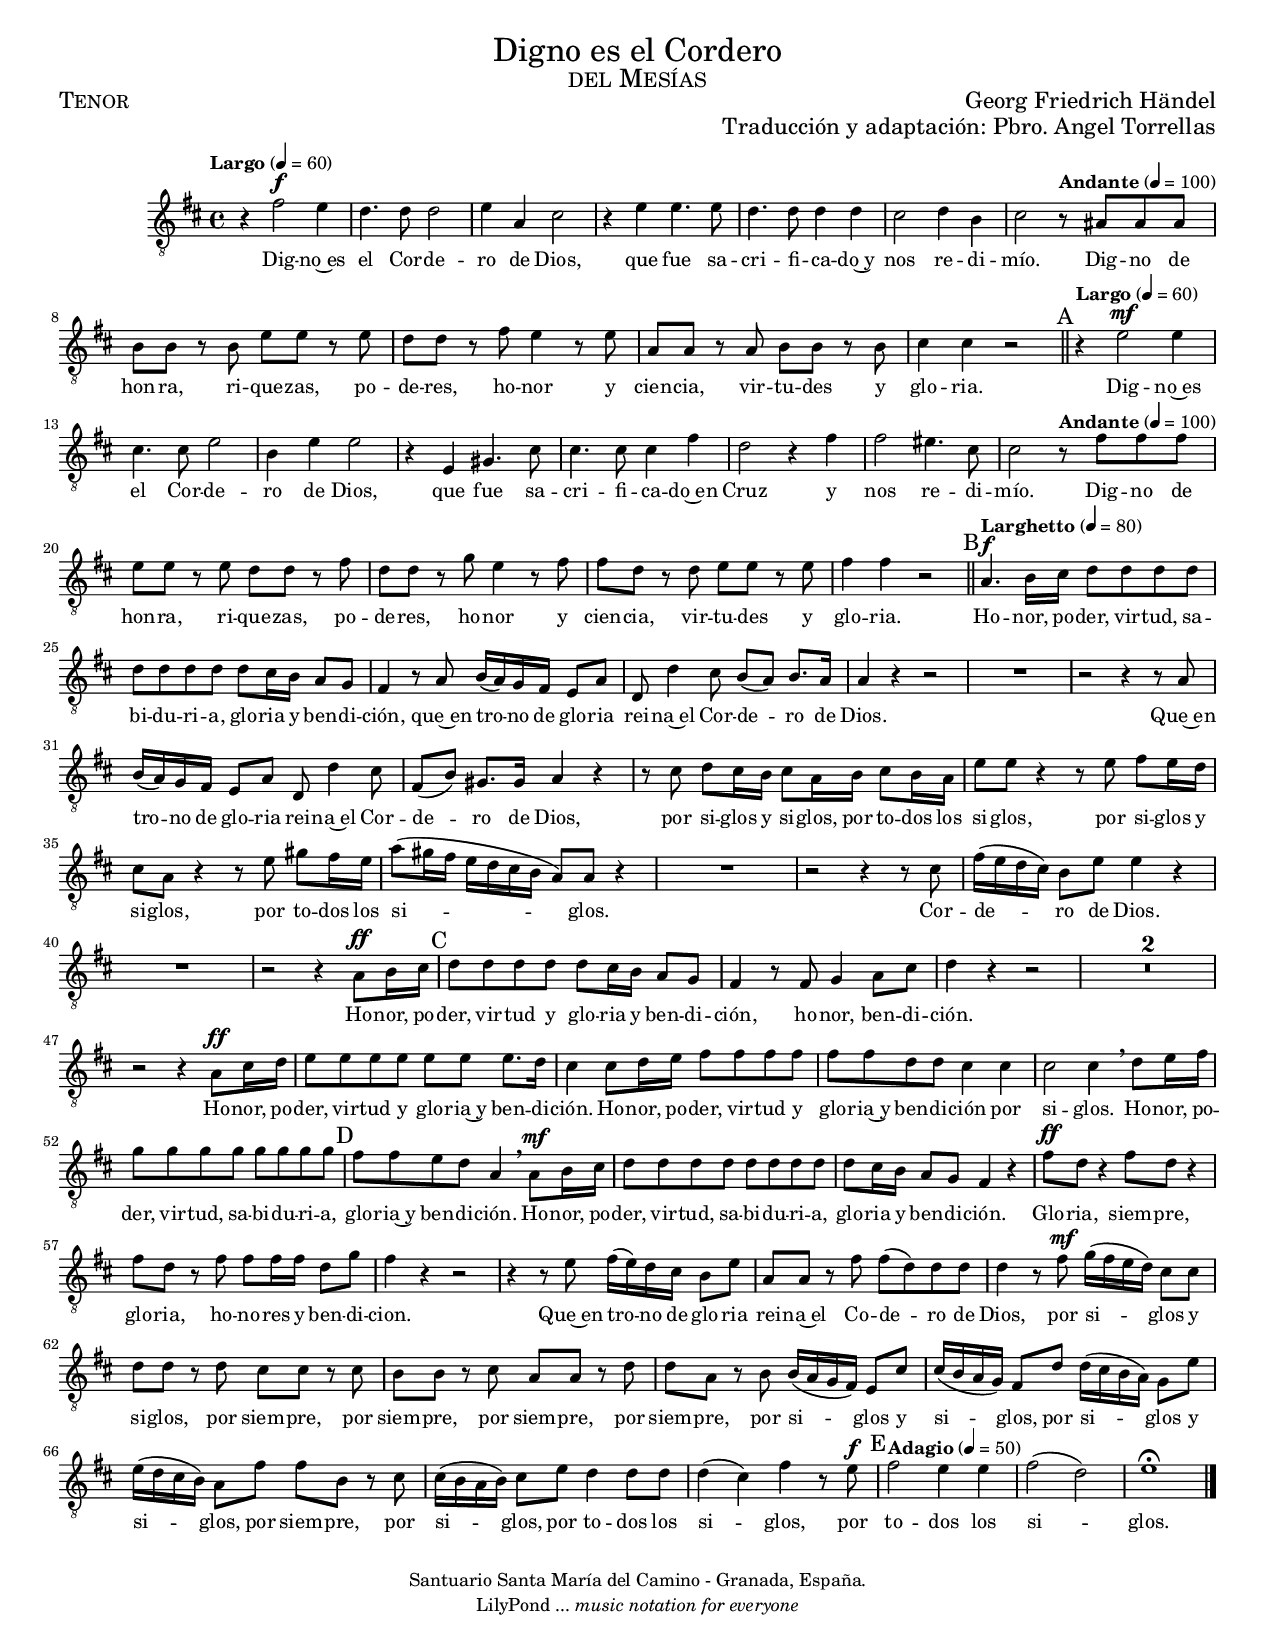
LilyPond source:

% ****************************************************************
% Digno es el Cordero - Tenor
% by serach.sam@
% ****************************************************************
\language "espanol"
\version "2.19.49"

tenor = \relative do' {
  \clef "G_8" 
  
  \dynamicUp
  \compressFullBarRests
  % Type notes here 
  r4 fas2\f mi4 | %1
  re4. re8 re2 | %2
  mi4 la,4 dos2 | %3
  r4 mi4 mi4. mi8 | %4
  re4. re8 re4 re4 | %5
  dos2 re4 si4 | %6
  dos2 r8 las8 las8 las8 | %7
  si8 si8 r8 si8 mi8 mi8 r8 mi8 | %8
  re8 re8 r8 fas8 mi4 r8 mi8 | %9
  la,8 la8 r8 la8 si8 si8 r8 si8 | %10 
  dos4 dos4 r2 | %11
  r4 mi2\mf mi4 | %12
  dos4. dos8 mi2 | %13
  si4 mi4 mi2 | %14
  r4 mi,4 sols4. dos8 | %15
  dos4. dos8 dos4 fas4 | %16
  re2 r4 fas4 | %17
  fas2 mis4. dos8 | %18
  dos2 r8 fas8 fas8 fas8 | %19
  mi8 mi8 r8 mi8 re8 re8 r8 fas8 | %20
  re8 re8 r8 sol8 mi4 r8 fas8 | %21
  fas8 re8 r8 re8 mi8 mi8 r8 mi8 | %22
  fas4 fas4 r2 | %23
  la,4.\f si16 dos16 re8 re8 re8 re8 | %28
  re8 re8 re8 re8 re8 dos16 si16 la8 sol8 | %29
  fas4 r8 la8 si16( la16) sol16 fas16 mi8 la8 | %30
  re,8 re'4 dos8 si8( la8) si8. la16 | %31
  la4 r4 r2 | %32
  R1 | %33
  r2 r4 r8 la8 | %34
  si16( la16) sol16 fas16 mi8 la8 re,8 re'4 dos8 | %35
  fas,8( si8) sols8. sols16 la4 r4 | %36
  r8 dos8 re8 dos16 si16 dos8 la16 si16 dos8 si16 la16 | %37
  mi'8 mi8 r4 r8 mi8 fas8 mi16 re16 | %38
  dos8 la8 r4 r8 mi'8 sols8 fas16 mi16 | %39
  la8( sols16 fas16 mi16 re16 dos16 si16 la8) la8 r4 | %40
  R1 | %41
  r2 r4 r8 dos8 | %42
  fas16( mi16 re16 dos16) si8 mi8 mi4 r4 | %43
  R1 | %44
  r2 r4 la,8\ff si16 dos16 | %45
  re8 re8 re8 re8 re8 dos16 si16 la8 sol8 | %46
  fas4 r8 fas8 sol4 la8 dos8 | %47 
  re4 r4 r2 | %48
  R1*2 | %50
  r2 r4 la8\ff dos16 re16 |%51 
  mi8 mi8 mi8 mi8 mi8 mi8 mi8. re16 | %52
  dos4 dos8 re16 mi16 fas8 fas8 fas8 fas8 | %53
  fas8 fas8 re8 re8 dos4 dos4 | %54
  dos2 dos4 \breathe re8 mi16 fas16 | %55
  sol8 sol8 sol8 sol8 sol8 sol8 sol8 sol8 | %56
  fas8 fas8 mi8 re8 la4 \breathe la8\mf si16 dos16 | %57
  re8 re8 re8 re8 re8 re8 re8 re8 | %58
  re8 dos16 si16 la8 sol8 fas4 r4 | %59
  fas'8\ff re8 r4 fas8 re8 r4 | %60
  fas8 re8 r8 fas8 fas8 fas16 fas16 re8 sol8 | %61
  fas4 r4 r2 | %62
  r4 r8 mi8 fas16( mi16) re16 dos16 si8 mi8 | %63
  la,8 la8 r8 fas'8 fas8( re8) re8 re8 | %64
  re4 r8 fas8\mf sol16( fas16 mi16 re16) dos8 dos8 | %65
  re8 re8 r8 re8 dos8 dos8 r8 dos8 | %66
  si8 si8 r8 dos8 la8 la8 r8 re8 | %67
  re8 la8 r8 si8 si16( la16 sol16 fas16) mi8 dos'8 | %68
  dos16( si16 la16 sol16) fas8 re'8 re16( dos16 si16 la16) sol8 mi'8 | %69
  mi16( re16 dos16 si16) la8 fas'8 fas8 si,8 r8 dos8 | %70
  dos16( si16 la16 si16) dos8 mi8 re4 re8 re8 | %71
  re4( dos4) fas4 r8 mi8\f | %72
  fas2 mi4 mi4 | %73
  fas2( re2) | %74
  mi1\fermata| %75
}

letratenor = \lyricmode {
  Dig -- no~es el Cor -- de -- ro de Dios, que fue sa -- cri -- fi -- ca -- do~y nos re -- di -- mío.
  Dig -- no de hon -- ra, ri -- que -- zas, po -- de -- res, ho -- nor y cien -- cia, vir -- tu -- des y glo -- ria.
  Dig -- no~es el Cor -- de -- ro de Dios, que fue sa -- cri -- fi -- ca -- do~en Cruz y nos re -- di -- mío.
  Dig -- no de hon -- ra, ri -- que -- zas, po -- de -- res, ho -- nor y cien -- cia, vir -- tu -- des y glo -- ria.
  Ho -- nor, po -- der, vir -- tud, sa -- bi -- du -- ri -- a, glo -- ria y ben -- di -- ción, que~en tro -- no de glo -- ria rei -- na~el Cor -- de -- ro de Dios.
  Que~en tro -- no de glo -- ria rei -- na~el Cor -- de -- ro de Dios, 
  por si -- glos y si -- glos, por to -- dos los si -- glos, por si -- glos y si -- glos, por to -- dos los si -- glos.
  Cor -- de -- ro de Dios.
  Ho -- nor, po -- der, vir -- tud y glo -- ria y ben -- di -- ción, ho -- nor, ben -- di -- ción.
  Ho -- nor, po -- der, vir -- tud y glo -- ria~y ben -- di -- ción.
  Ho -- nor, po -- der, vir -- tud y glo -- ria~y ben -- di -- ción por si -- glos.
  Ho -- nor, po -- der, vir -- tud, sa -- bi -- du -- ri -- a, glo -- ria~y ben -- di -- ción.
  Ho -- nor, po -- der, vir -- tud, sa -- bi -- du -- ri -- a, glo -- ria y ben -- di -- ción.
  Glo -- ria, siem -- pre, glo -- ria, ho -- no -- res y ben -- di -- cion.
  Que~en tro -- no de glo -- ria rei -- na~el Co -- de -- ro de Dios,
  por si -- glos y si -- glos, por siem -- pre, por siem -- pre, por siem -- pre, por siem -- pre,
  por si -- glos y si -- glos, por si -- glos y si -- glos, por siem -- pre, por si -- glos,
  por to -- dos los si -- glos, por to -- dos los si -- glos.
}


#(set-global-staff-size 15.8)

\markup { \fill-line { \center-column { \fontsize #5 "Digno es el Cordero" \fontsize #3 \caps "del Mesías" } } }
\markup { \fill-line { \fontsize #2 \smallCaps "Tenor" \fontsize #2 "Georg Friedrich Händel"  } }
\markup { \fill-line { " " \right-column { \fontsize #2 "Traducción y adaptación: Pbro. Angel Torrellas"  } } }

\header {
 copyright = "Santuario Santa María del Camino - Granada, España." 
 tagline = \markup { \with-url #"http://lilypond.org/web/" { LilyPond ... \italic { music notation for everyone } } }
 breakbefore = ##t
}

global = { 
  \key re \major 
  \time 4/4 
  \tempo "Largo" 4 = 60 %1
  s1*6 s2 
  \tempo "Andante" 4 = 100 s2 %7
  s1*4
  \bar "||" \mark A \tempo "Largo" 4 = 60 %12
  s1*7 s2
  \tempo "Andante" 4 = 100 s2 %19
  s1*4
  \bar "||" \mark B \tempo "Larghetto" 4 = 80 %24
  s1*18
  \mark C %42
  s1*11
  \mark D %53
  s1*16
  \mark E \tempo "Adagio" 4 = 50 %69
  s1*3
  \bar "|." 
}

\score {
  \new Staff <<
    \set Staff.midiInstrument = "choir aahs"
    \new Voice = "tenor" << \global \tenor >>
    \new Lyrics \lyricsto "tenor" \letratenor
  >>
  \midi {}
  \layout {}
}

\paper { 
  #(set-paper-size "letter") 
} 
